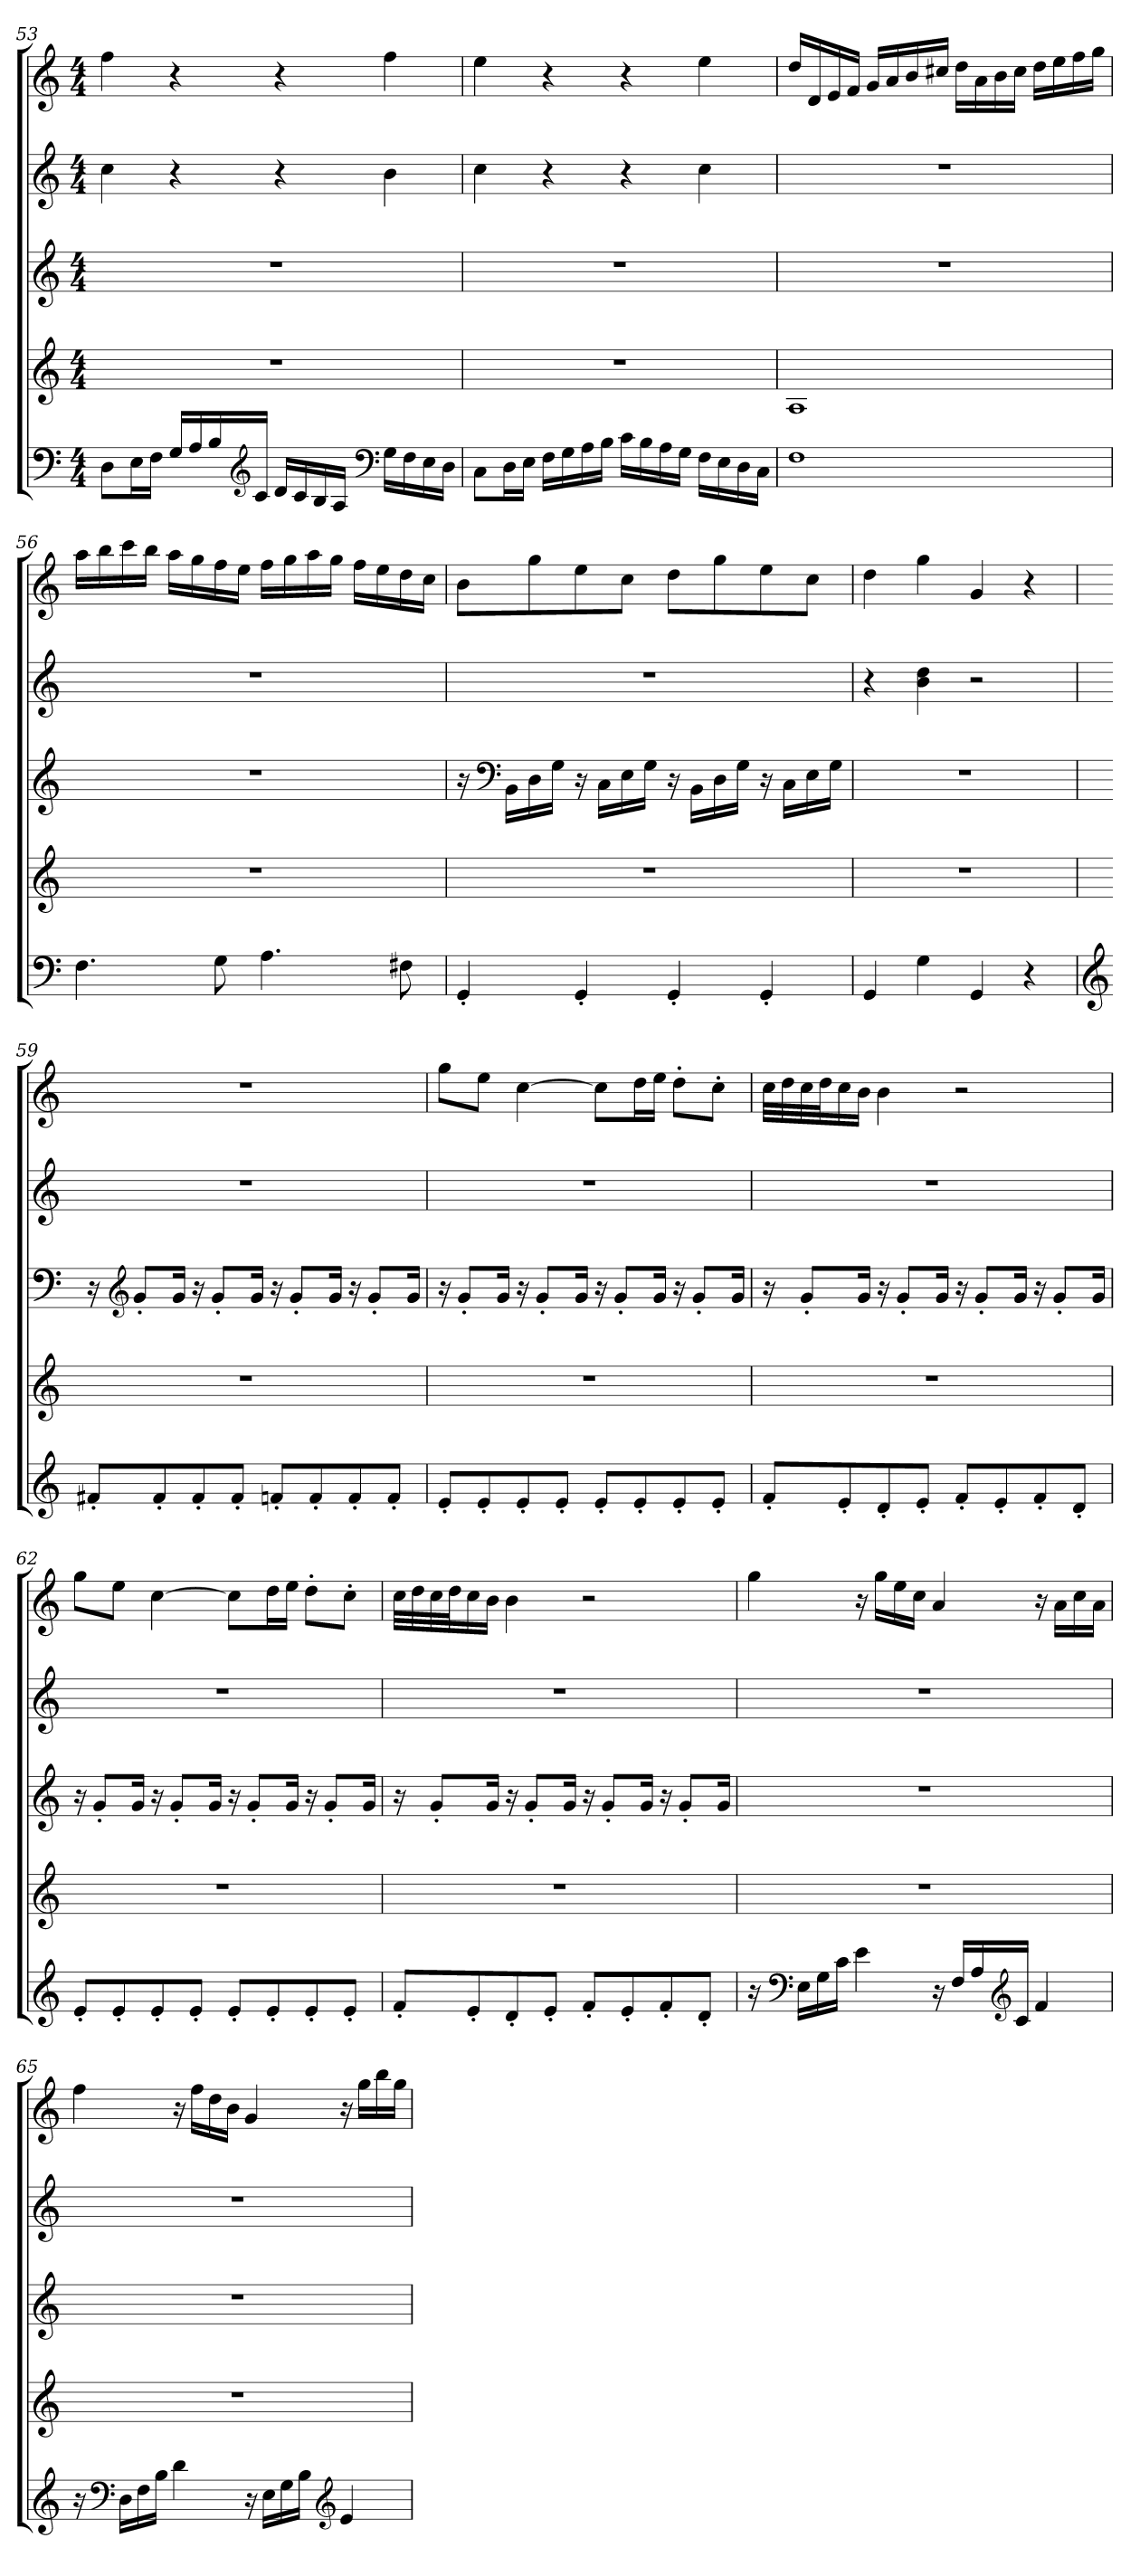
**kern	**kern	**kern	**kern	**kern
*part5	*part4	*part3	*part2	*part1
*staff5	*staff4	*staff3	*staff2	*staff1
!!LO:PB:g=z
*clefF4	*clefG2	*clefG2	*clefG2	*clefG2
*k[]	*k[]	*k[]	*k[]	*k[]
*M4/4	*M4/4	*M4/4	*M4/4	*M4/4
=53	=53	=53	=53	=53
8D\L	1r	1r	4cc\	4ff\
16E\L	.	.	.	.
16F\JJ	.	.	.	.
16G/LL	.	.	4r	4r
16A/	.	.	.	.
16B/	.	.	.	.
*clefG2	*	*	*	*
16c/JJ	.	.	.	.
16d/LL	.	.	4r	4r
16c/	.	.	.	.
16B/	.	.	.	.
16A/JJ	.	.	.	.
*clefF4	*	*	*	*
16G\LL	.	.	4b\	4ff\
16F\	.	.	.	.
16E\	.	.	.	.
16D\JJ	.	.	.	.
=54	=54	=54	=54	=54
8C\L	1r	1r	4cc\	4ee\
16D\L	.	.	.	.
16E\JJ	.	.	.	.
16F\LL	.	.	4r	4r
16G\	.	.	.	.
16A\	.	.	.	.
16B\JJ	.	.	.	.
16c\LL	.	.	4r	4r
16B\	.	.	.	.
16A\	.	.	.	.
16G\JJ	.	.	.	.
16F\LL	.	.	4cc\	4ee\
16E\	.	.	.	.
16D\	.	.	.	.
16C\JJ	.	.	.	.
!!LO:LB:g=z
=55	=55	=55	=55	=55
*	*	*	*	*MM159
1F	1A	1r	1r	16dd/LL
.	.	.	.	16d/
.	.	.	.	16e/
.	.	.	.	16f/JJ
.	.	.	.	16g/LL
.	.	.	.	16a/
.	.	.	.	16b/
.	.	.	.	16cc#X/JJ
.	.	.	.	16dd\LL
.	.	.	.	16a\
.	.	.	.	16b\
.	.	.	.	16cc#\JJ
.	.	.	.	16dd\LL
.	.	.	.	16ee\
.	.	.	.	16ff\
.	.	.	.	16gg\JJ
=56	=56	=56	=56	=56
4.F\	1r	1r	1r	16aa\LL
.	.	.	.	16bb\
.	.	.	.	16ccc\
.	.	.	.	16bb\JJ
.	.	.	.	16aa\LL
.	.	.	.	16gg\
8G\	.	.	.	16ff\
.	.	.	.	16ee\JJ
4.A\	.	.	.	16ff\LL
.	.	.	.	16gg\
.	.	.	.	16aa\
.	.	.	.	16gg\JJ
.	.	.	.	16ff\LL
.	.	.	.	16ee\
8F#X\	.	.	.	16dd\
.	.	.	.	16cc\JJ
!!LO:PB:g=z
=57	=57	=57	=57	=57
4GG'/	1r	16r	1r	8b\L
*	*	*clefF4	*	*
.	.	16BB\LL	.	.
.	.	16D\	.	8gg\
.	.	16G\JJ	.	.
4GG'/	.	16r	.	8ee\
.	.	16C\LL	.	.
.	.	16E\	.	8cc\J
.	.	16G\JJ	.	.
4GG'/	.	16r	.	8dd\L
.	.	16BB\LL	.	.
.	.	16D\	.	8gg\
.	.	16G\JJ	.	.
4GG'/	.	16r	.	8ee\
.	.	16C\LL	.	.
.	.	16E\	.	8cc\J
.	.	16G\JJ	.	.
=58	=58	=58	=58	=58
*	*	*	*	*MM154
4GG/	1r	1r	4r	4dd\
4G\	.	.	4b\ 4dd\	4gg\
4GG/	.	.	2r	4g/
*	*	*	*	*MM150
4r	.	.	.	4r
=59	=59	=59	=59	=59
*clefG2	*	*	*	*
*	*	*	*	*MM159
8f#X'/L	1r	16r	1r	1r
*	*	*clefG2	*	*
.	.	8g'/L	.	.
8f#'/	.	.	.	.
.	.	16g/Jk	.	.
8f#'/	.	16r	.	.
.	.	8g'/L	.	.
8f#'/J	.	.	.	.
.	.	16g/Jk	.	.
8fn'/L	.	16r	.	.
.	.	8g'/L	.	.
8f'/	.	.	.	.
.	.	16g/Jk	.	.
8f'/	.	16r	.	.
.	.	8g'/L	.	.
8f'/J	.	.	.	.
.	.	16g/Jk	.	.
!!LO:LB:g=z
=60	=60	=60	=60	=60
*	*	*	*	*MM159
8e'/L	1r	16r	1r	8gg\L
.	.	8g'/L	.	.
8e'/	.	.	.	8ee\J
.	.	16g/Jk	.	.
8e'/	.	16r	.	[4cc\
.	.	8g'/L	.	.
8e'/J	.	.	.	.
.	.	16g/Jk	.	.
8e'/L	.	16r	.	8cc\L]
.	.	8g'/L	.	.
8e'/	.	.	.	16dd\L
.	.	16g/Jk	.	16ee\JJ
8e'/	.	16r	.	8dd'\L
.	.	8g'/L	.	.
8e'/J	.	.	.	8cc'\J
.	.	16g/Jk	.	.
=61	=61	=61	=61	=61
8f'/L	1r	16r	1r	32cc\LLL
.	.	.	.	32dd\
.	.	8g'/L	.	32cc\
.	.	.	.	32dd\J
8e'/	.	.	.	16cc\
.	.	16g/Jk	.	16b\JJ
8d'/	.	16r	.	4b\
.	.	8g'/L	.	.
8e'/J	.	.	.	.
.	.	16g/Jk	.	.
8f'/L	.	16r	.	2r
.	.	8g'/L	.	.
8e'/	.	.	.	.
.	.	16g/Jk	.	.
8f'/	.	16r	.	.
.	.	8g'/L	.	.
8d'/J	.	.	.	.
.	.	16g/Jk	.	.
=62	=62	=62	=62	=62
*	*	*	*	*MM159
8e'/L	1r	16r	1r	8gg\L
.	.	8g'/L	.	.
8e'/	.	.	.	8ee\J
.	.	16g/Jk	.	.
8e'/	.	16r	.	[4cc\
.	.	8g'/L	.	.
8e'/J	.	.	.	.
.	.	16g/Jk	.	.
8e'/L	.	16r	.	8cc\L]
.	.	8g'/L	.	.
8e'/	.	.	.	16dd\L
.	.	16g/Jk	.	16ee\JJ
8e'/	.	16r	.	8dd'\L
.	.	8g'/L	.	.
8e'/J	.	.	.	8cc'\J
.	.	16g/Jk	.	.
!!LO:PB:g=z
=63	=63	=63	=63	=63
8f'/L	1r	16r	1r	32cc\LLL
.	.	.	.	32dd\
.	.	8g'/L	.	32cc\
.	.	.	.	32dd\J
8e'/	.	.	.	16cc\
.	.	16g/Jk	.	16b\JJ
8d'/	.	16r	.	4b\
.	.	8g'/L	.	.
8e'/J	.	.	.	.
.	.	16g/Jk	.	.
8f'/L	.	16r	.	2r
.	.	8g'/L	.	.
8e'/	.	.	.	.
.	.	16g/Jk	.	.
8f'/	.	16r	.	.
.	.	8g'/L	.	.
8d'/J	.	.	.	.
.	.	16g/Jk	.	.
=64	=64	=64	=64	=64
*	*	*	*	*MM159
16r	1r	1r	1r	4gg\
*clefF4	*	*	*	*
16E\LL	.	.	.	.
16G\	.	.	.	.
16c\JJ	.	.	.	.
4e\	.	.	.	16r
.	.	.	.	16gg\LL
.	.	.	.	16ee\
.	.	.	.	16cc\JJ
16r	.	.	.	4a/
16F/LL	.	.	.	.
16A/	.	.	.	.
*clefG2	*	*	*	*
16c/JJ	.	.	.	.
4f/	.	.	.	16r
.	.	.	.	16a\LL
.	.	.	.	16cc\
.	.	.	.	16a\JJ
!!LO:LB:g=z
=65	=65	=65	=65	=65
16r	1r	1r	1r	4ff\
*clefF4	*	*	*	*
16D\LL	.	.	.	.
16F\	.	.	.	.
16B\JJ	.	.	.	.
4d\	.	.	.	16r
.	.	.	.	16ff\LL
.	.	.	.	16dd\
.	.	.	.	16b\JJ
16r	.	.	.	4g/
16E\LL	.	.	.	.
16G\	.	.	.	.
16B\JJ	.	.	.	.
*clefG2	*	*	*	*
4e/	.	.	.	16r
.	.	.	.	16gg\LL
.	.	.	.	16bb\
.	.	.	.	16gg\JJ
=	=	=	=	=
*-	*-	*-	*-	*-
